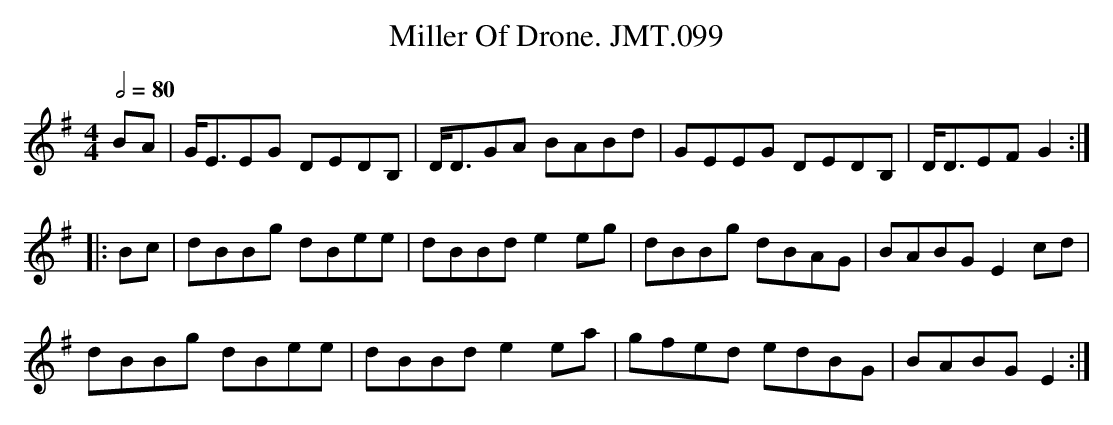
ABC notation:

X:1
T:Miller Of Drone. JMT.099
M:4/4
L:1/8
Q:1/2=80
K:G
BA|G<EEG DEDB,|D<DGA BABd|GEEG DEDB,|D<DEFG2:|
|:Bc|dBBg dBee|dBBde2eg|dBBg dBAG|BABGE2cd|
dBBg dBee|dBBde2ea|gfed edBG|BABGE2:|
